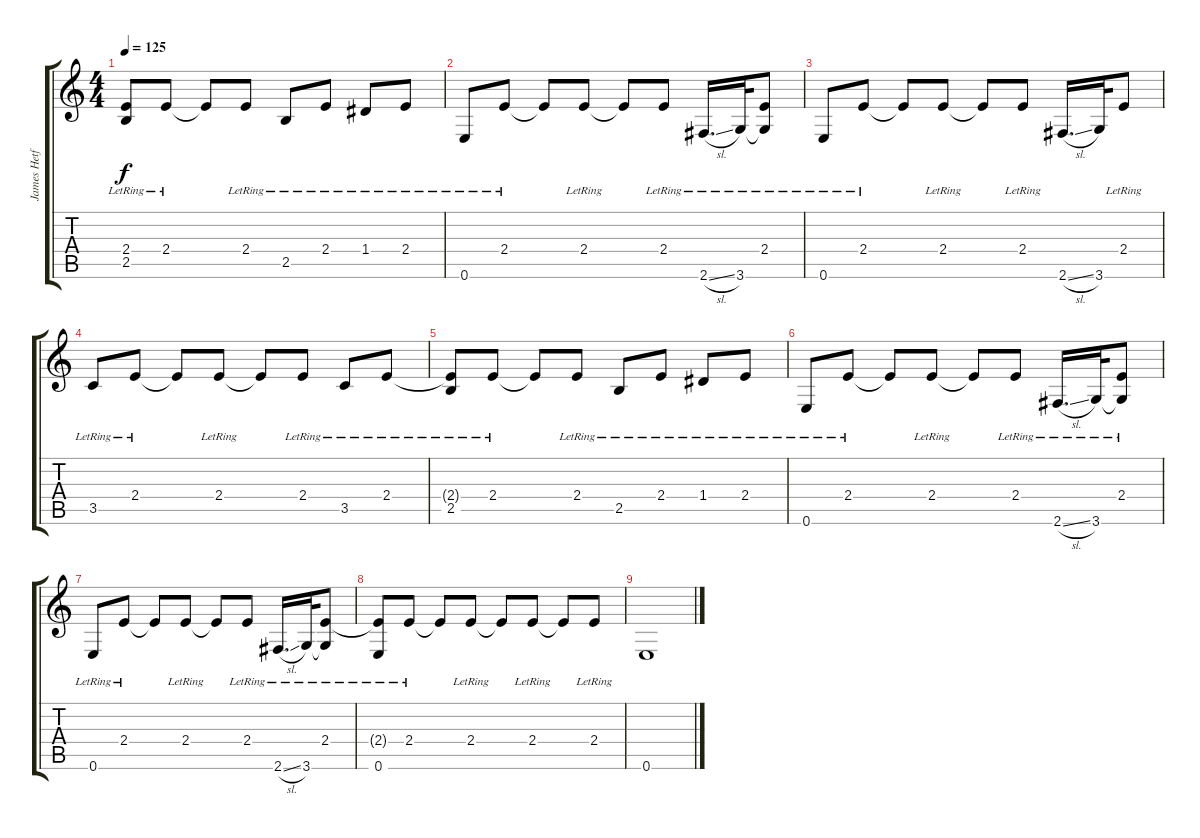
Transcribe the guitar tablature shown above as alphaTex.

\track ("James Hetfield" "James Hetf") {instrument acousticguitarnylon}
\staff {score tabs}
\tuning (E4 B3 G3 D3 A2 E2) {hide}
\ts (4 4)
\tempo 125
\clef g2
\ks c
(2.4{t} 2.5{lr}).8{dy f} 2.4{lr}.8 2.4{t}.8 2.4{lr}.8 2.5{lr}.8 2.4{lr}.8 1.4{lr}.8 2.4{lr}.8 |
0.6{lr}.8 2.4{lr}.8 2.4{t}.8 2.4{lr}.8 2.4{t}.8 2.4{lr}.8 2.6{sl lr}.16{d} 3.6{lr}.32 (2.4{lr} 3.6{t}).8 |
0.6{lr}.8 2.4{lr}.8 2.4{t}.8 2.4{lr}.8 2.4{t}.8 2.4{lr}.8 2.6{sl}.16{d} 3.6.32 2.4{lr}.8 |
3.5{lr}.8 2.4{lr}.8 2.4{t}.8 2.4{lr}.8 2.4{t}.8 2.4{lr}.8 3.5{lr}.8 2.4{lr}.8 |
(2.4{t} 2.5{lr}).8 2.4{lr}.8 2.4{t}.8 2.4{lr}.8 2.5{lr}.8 2.4{lr}.8 1.4{lr}.8 2.4{lr}.8 |
0.6{lr}.8 2.4{lr}.8 2.4{t}.8 2.4{lr}.8 2.4{t}.8 2.4{lr}.8 2.6{sl lr}.16{d} 3.6{lr}.32 (2.4{lr} 3.6{t}).8 |
0.6{lr}.8 2.4{lr}.8 2.4{t}.8 2.4{lr}.8 2.4{t}.8 2.4{lr}.8 2.6{sl lr}.16{d} 3.6{lr}.32 (2.4{lr} 3.6{t}).8 |
(2.4{t} 0.6{lr}).8 2.4{lr}.8 2.4{t}.8 2.4{lr}.8 2.4{t}.8 2.4{lr}.8 2.4{t}.8 2.4{lr}.8 |
0.6.1
